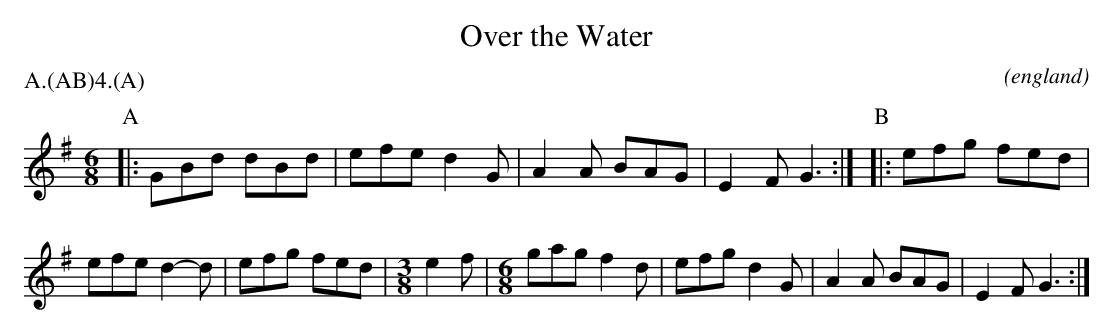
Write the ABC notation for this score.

X:1
T:Over the Water
O:england
M:6/8
C:
P:A.(AB)4.(A)
L:1/8
K:G
P:A
|:GBd dBd|efe d2 G|A2 A BAG|E2 F G3:|\
P:B
|:efg fed|efe d2-d|efg  fed|\
M:3/8
L:1/8
e2 f|\
M:6/8
gag f2 d|efg d2 G|A2 A BAG|E2 F G3:|
